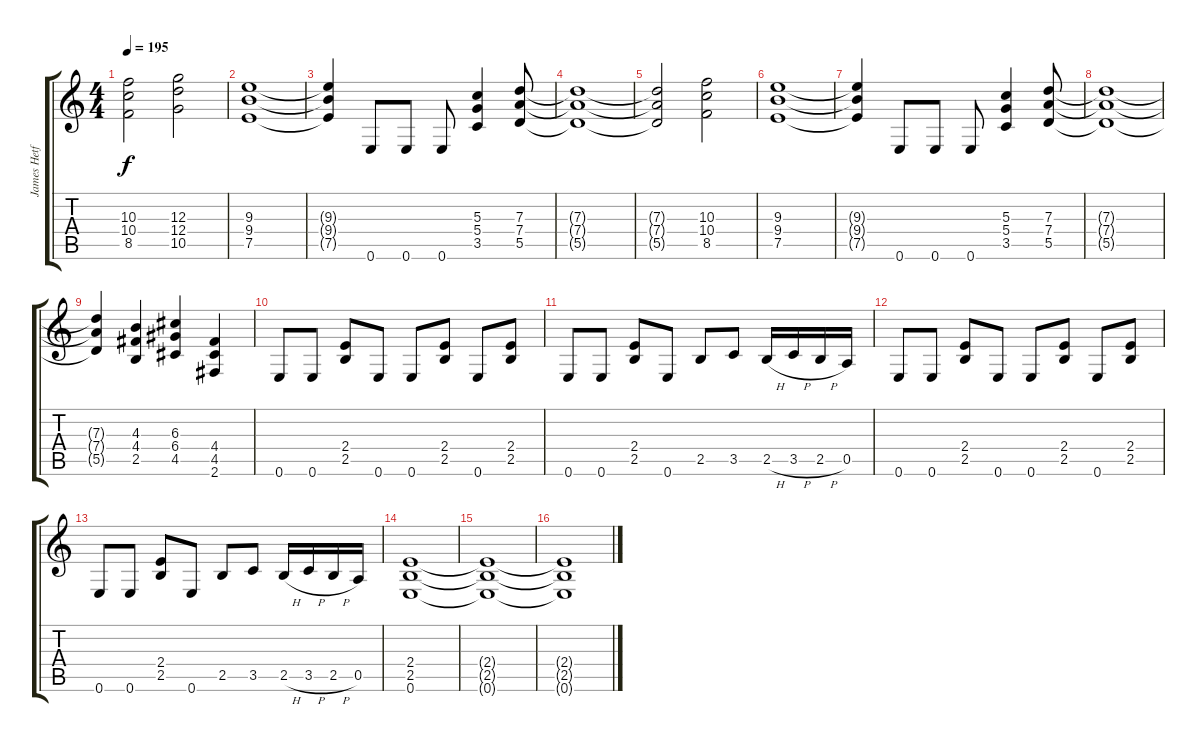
\track ("James Hetfield (Guitar)" "James Hetf") {instrument distortionguitar}
\staff {score tabs}
\tuning (E4 B3 G3 D3 A2 E2) {hide}
\ts (4 4)
\tempo 195
\clef g2
\ks c
(10.3 10.4 8.5).2{dy f} (12.3 12.4 10.5).2 |
(9.3 9.4 7.5).1 |
(9.3{t} 9.4{t} 7.5{t}).4 0.6.8 0.6.8 0.6.8 (5.3 5.4 3.5).4 (7.3 7.4 5.5).8 |
(7.3{t} 7.4{t} 5.5{t}).1 |
(7.3{t} 7.4{t} 5.5{t}).2 (10.3 10.4 8.5).2 |
(9.3 9.4 7.5).1 |
(9.3{t} 9.4{t} 7.5{t}).4 0.6.8 0.6.8 0.6.8 (5.3 5.4 3.5).4 (7.3 7.4 5.5).8 |
(7.3{t} 7.4{t} 5.5{t}).1 |
(7.3{t} 7.4{t} 5.5{t}).4 (4.3 4.4 2.5).4 (6.3 6.4 4.5).4 (4.4 4.5 2.6).4 |
0.6.8 0.6.8 (2.4 2.5).8 0.6.8 0.6.8 (2.4 2.5).8 0.6.8 (2.4 2.5).8 |
0.6.8 0.6.8 (2.4 2.5).8 0.6.8 2.5.8 3.5.8 2.5{h}.16 3.5{h}.16 2.5{h}.16 0.5.16 |
0.6.8 0.6.8 (2.4 2.5).8 0.6.8 0.6.8 (2.4 2.5).8 0.6.8 (2.4 2.5).8 |
0.6.8 0.6.8 (2.4 2.5).8 0.6.8 2.5.8 3.5.8 2.5{h}.16 3.5{h}.16 2.5{h}.16 0.5.16 |
(2.4 2.5 0.6).1{volume 13} |
(2.4{t} 2.5{t} 0.6{t}).1 |
(2.4{t} 2.5{t} 0.6{t}).1
